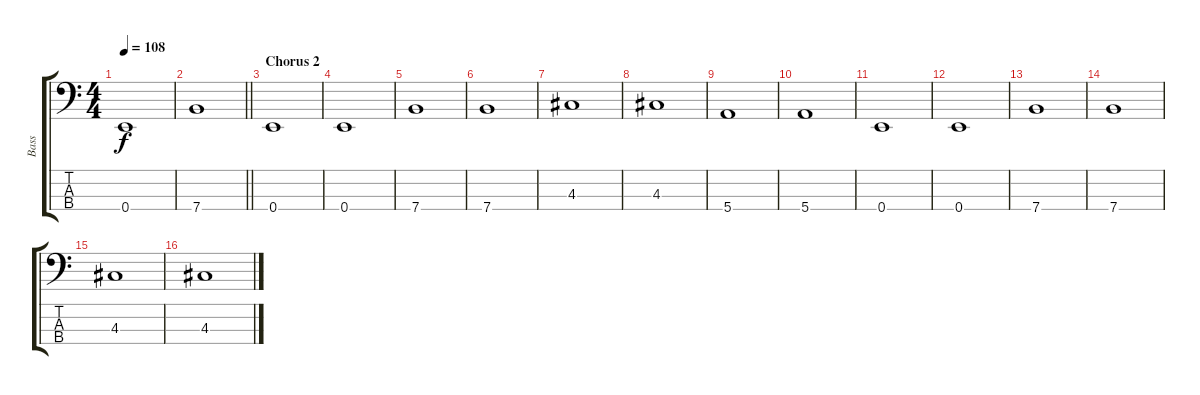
\track ("Bass" "Bass") {instrument electricbassfinger}
\staff {score tabs}
\tuning (G2 D2 A1 E1) {hide}
\ts (4 4)
\tempo 108
\clef f4
\ks c
0.4.1{dy f} |
\barLineRight lightlight
7.4.1 |
\section ("" "Chorus 2")
0.4.1 |
0.4.1 |
7.4.1 |
7.4.1 |
4.3.1 |
4.3.1 |
5.4.1 |
5.4.1 |
0.4.1 |
0.4.1 |
7.4.1 |
7.4.1 |
4.3.1 |
4.3.1
